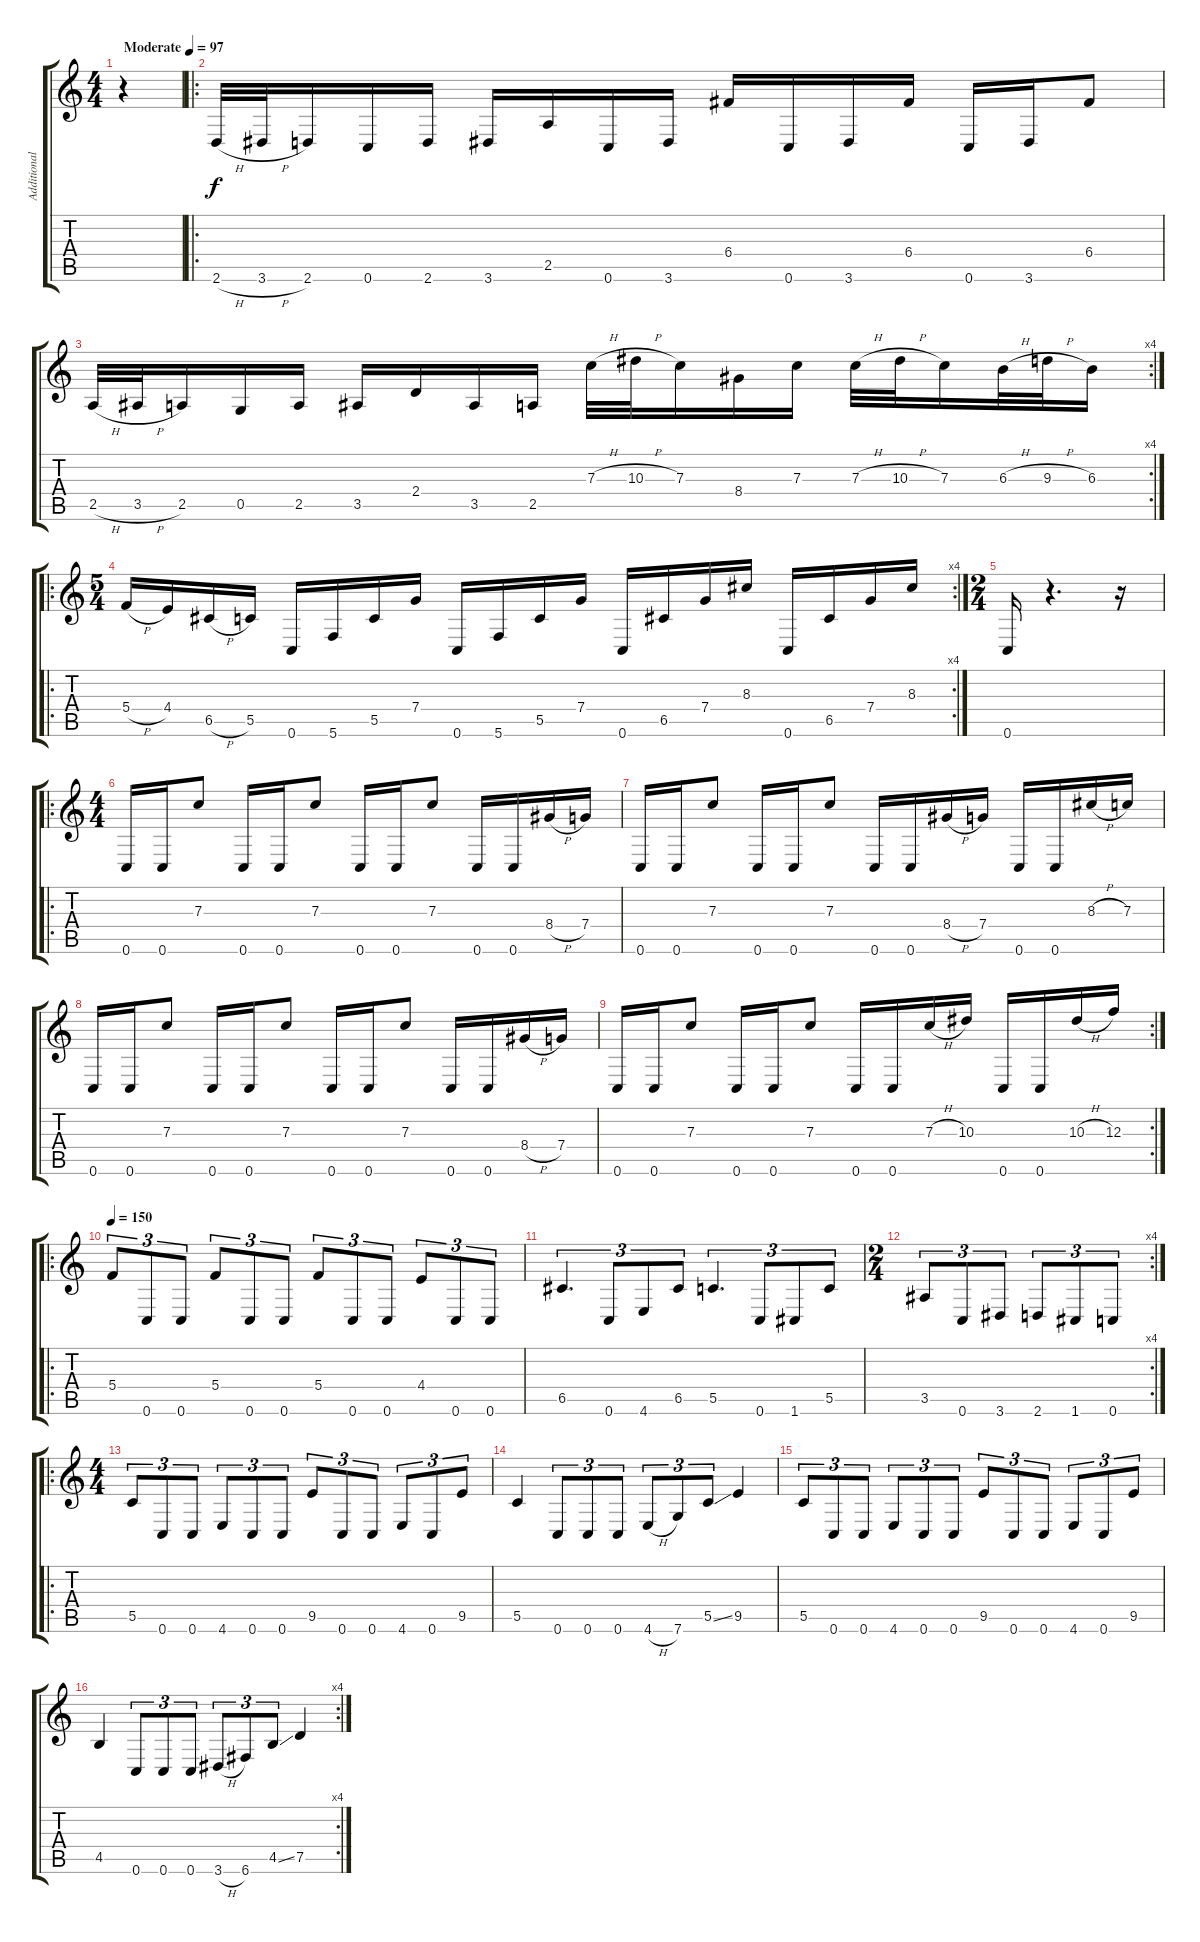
\track ("Additional Bass" "Additional") {instrument electricbasspick}
\staff {score tabs}
\tuning (D4 A3 F3 C3 G2 C2) {hide}
\ts (4 4)
\tempo (97 "Moderate")
\clef g2
\ks c
r.4{dy f instrument electricbasspick} |
\ro
2.6{h}.32 3.6{h}.32 2.6.16 0.6.16 2.6.16 3.6.16 2.5.16 0.6.16 3.6.16 6.4.16 0.6.16 3.6.16 6.4.16 0.6.16 3.6.16 6.4.8 |
\rc 4
2.5{h}.32 3.5{h}.32 2.5.16 0.5.16 2.5.16 3.5.16 2.4.16 3.5.16 2.5.16 7.3{h}.32 10.3{h}.32 7.3.16 8.4.16 7.3.16 7.3{h}.32 10.3{h}.32 7.3.16 6.3{h}.32 9.3{h}.32 6.3.16 |
\ro
\rc 4
\ts (5 4)
5.4{h}.16 4.4.16 6.5{h}.16 5.5.16 0.6.16 5.6.16 5.5.16 7.4.16 0.6.16 5.6.16 5.5.16 7.4.16 0.6.16 6.5.16 7.4.16 8.3.16 0.6.16 6.5.16 7.4.16 8.3.16 |
\ts (2 4)
0.6.16 r.4{d} r.16 |
\ro
\ts (4 4)
0.6.16 0.6.16 7.3.8 0.6.16 0.6.16 7.3.8 0.6.16 0.6.16 7.3.8 0.6.16 0.6.16 8.4{h}.16 7.4.16 |
0.6.16 0.6.16 7.3.8 0.6.16 0.6.16 7.3.8 0.6.16 0.6.16 8.4{h}.16 7.4.16 0.6.16 0.6.16 8.3{h}.16 7.3.16 |
0.6.16 0.6.16 7.3.8 0.6.16 0.6.16 7.3.8 0.6.16 0.6.16 7.3.8 0.6.16 0.6.16 8.4{h}.16 7.4.16 |
\rc 2
0.6.16 0.6.16 7.3.8 0.6.16 0.6.16 7.3.8 0.6.16 0.6.16 7.3{h}.16 10.3.16 0.6.16 0.6.16 10.3{h}.16 12.3.16 |
\ro
\tempo 150
5.4.8{tu (3 2)} 0.6.8{tu (3 2)} 0.6.8{tu (3 2)} 5.4.8{tu (3 2)} 0.6.8{tu (3 2)} 0.6.8{tu (3 2)} 5.4.8{tu (3 2)} 0.6.8{tu (3 2)} 0.6.8{tu (3 2)} 4.4.8{tu (3 2)} 0.6.8{tu (3 2)} 0.6.8{tu (3 2)} |
6.5.4{d tu (3 2)} 0.6.8{tu (3 2)} 4.6.8{tu (3 2)} 6.5.8{tu (3 2)} 5.5.4{d tu (3 2)} 0.6.8{tu (3 2)} 1.6.8{tu (3 2)} 5.5.8{tu (3 2)} |
\rc 4
\ts (2 4)
3.5.8{tu (3 2)} 0.6.8{tu (3 2)} 3.6.8{tu (3 2)} 2.6.8{tu (3 2)} 1.6.8{tu (3 2)} 0.6.8{tu (3 2)} |
\ro
\ts (4 4)
5.5.8{tu (3 2)} 0.6.8{tu (3 2)} 0.6.8{tu (3 2)} 4.6.8{tu (3 2)} 0.6.8{tu (3 2)} 0.6.8{tu (3 2)} 9.5.8{tu (3 2)} 0.6.8{tu (3 2)} 0.6.8{tu (3 2)} 4.6.8{tu (3 2)} 0.6.8{tu (3 2)} 9.5.8{tu (3 2)} |
5.5.4 0.6.8{tu (3 2)} 0.6.8{tu (3 2)} 0.6.8{tu (3 2)} 4.6{h}.8{tu (3 2)} 7.6.8{tu (3 2)} 5.5{ss}.8{tu (3 2)} 9.5.4 |
5.5.8{tu (3 2)} 0.6.8{tu (3 2)} 0.6.8{tu (3 2)} 4.6.8{tu (3 2)} 0.6.8{tu (3 2)} 0.6.8{tu (3 2)} 9.5.8{tu (3 2)} 0.6.8{tu (3 2)} 0.6.8{tu (3 2)} 4.6.8{tu (3 2)} 0.6.8{tu (3 2)} 9.5.8{tu (3 2)} |
\rc 4
4.5.4 0.6.8{tu (3 2)} 0.6.8{tu (3 2)} 0.6.8{tu (3 2)} 3.6{h}.8{tu (3 2)} 6.6.8{tu (3 2)} 4.5{ss}.8{tu (3 2)} 7.5.4
